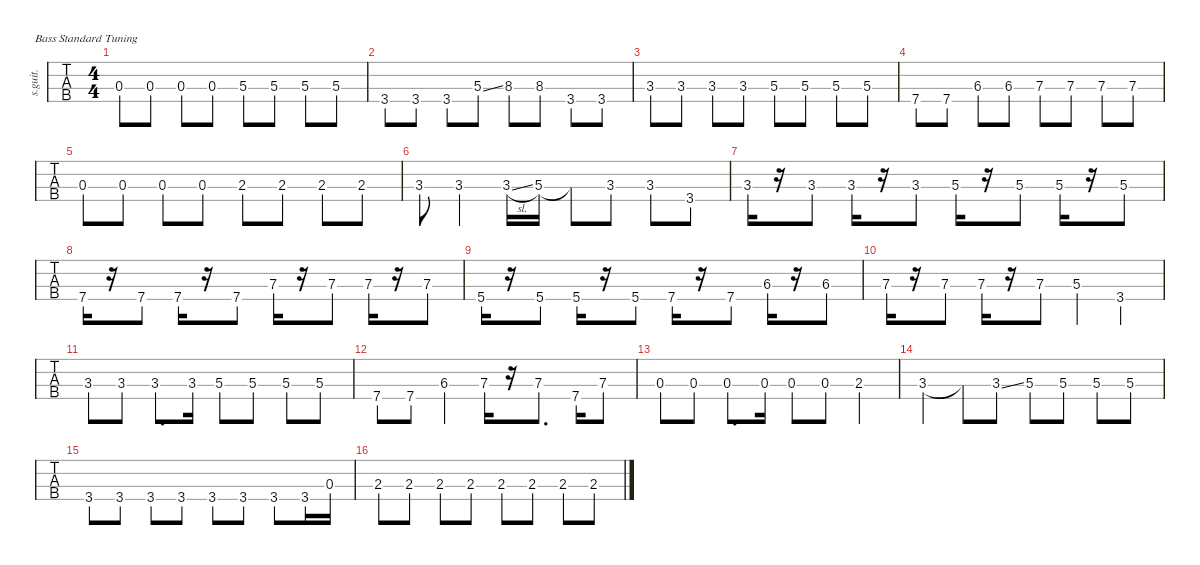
\defaultSystemsLayout 4
\hideDynamics
\bracketExtendMode nobrackets
\track ("" "s.guit.") {solo instrument electricbassfinger}
\staff {tabs}
\tuning (G2 D2 A1 E1)
\ts (4 4)
\tempo (82 hide)
\clef f4
\ks c
0.3.8{dy f} 0.3.8 0.3.8 0.3.8 5.3.8 5.3.8 5.3.8 5.3.8 |
3.4.8 3.4.8 3.4.8 5.3{ss}.8 8.3.8 8.3.8 3.4.8 3.4.8 |
3.3.8 3.3.8 3.3.8 3.3.8 5.3.8 5.3.8 5.3.8 5.3.8 |
7.4.8 7.4.8 6.3{acc #}.8 6.3{acc #}.8 7.3.8 7.3.8 7.3.8 7.3.8 |
0.3.8 0.3.8 0.3.8 0.3.8 2.3.8 2.3.8 2.3.8 2.3.8 |
3.3.8 3.3.4 3.3{sl}.16 5.3.16 5.3{t}.8 3.3.8 3.3.8 3.4.8 |
3.3.16 r.16 3.3.8 3.3.16 r.16 3.3.8 5.3.16 r.16 5.3.8 5.3.16 r.16 5.3.8 |
7.4.16 r.16 7.4.8 7.4.16 r.16 7.4.8 7.3.16 r.16 7.3.8 7.3.16 r.16 7.3.8 |
5.4.16 r.16 5.4.8 5.4.16 r.16 5.4.8 7.4.16 r.16 7.4.8 6.3{acc #}.16 r.16 6.3{acc #}.8 |
7.3.16 r.16 7.3.8 7.3.16 r.16 7.3.8 5.3.4 3.4.4 |
3.3.8 3.3.8 3.3.8{d} 3.3.16 5.3.8 5.3.8 5.3.8 5.3.8 |
7.4.8 7.4.8 6.3{acc #}.4 7.3.16 r.16 7.3.8{d} 7.4.16 7.3.8 |
0.3.8 0.3.8 0.3.8{d} 0.3.16 0.3.8 0.3.8 2.3.4 |
3.3.4 3.3{t}.8 3.3{ss}.8 5.3.8 5.3.8 5.3.8 5.3.8 |
3.4.8 3.4.8 3.4.8 3.4.8 3.4.8 3.4.8 3.4.8 3.4.16 0.3.16 |
2.3.8 2.3.8 2.3.8 2.3.8 2.3.8 2.3.8 2.3.8 2.3{ss}.8
